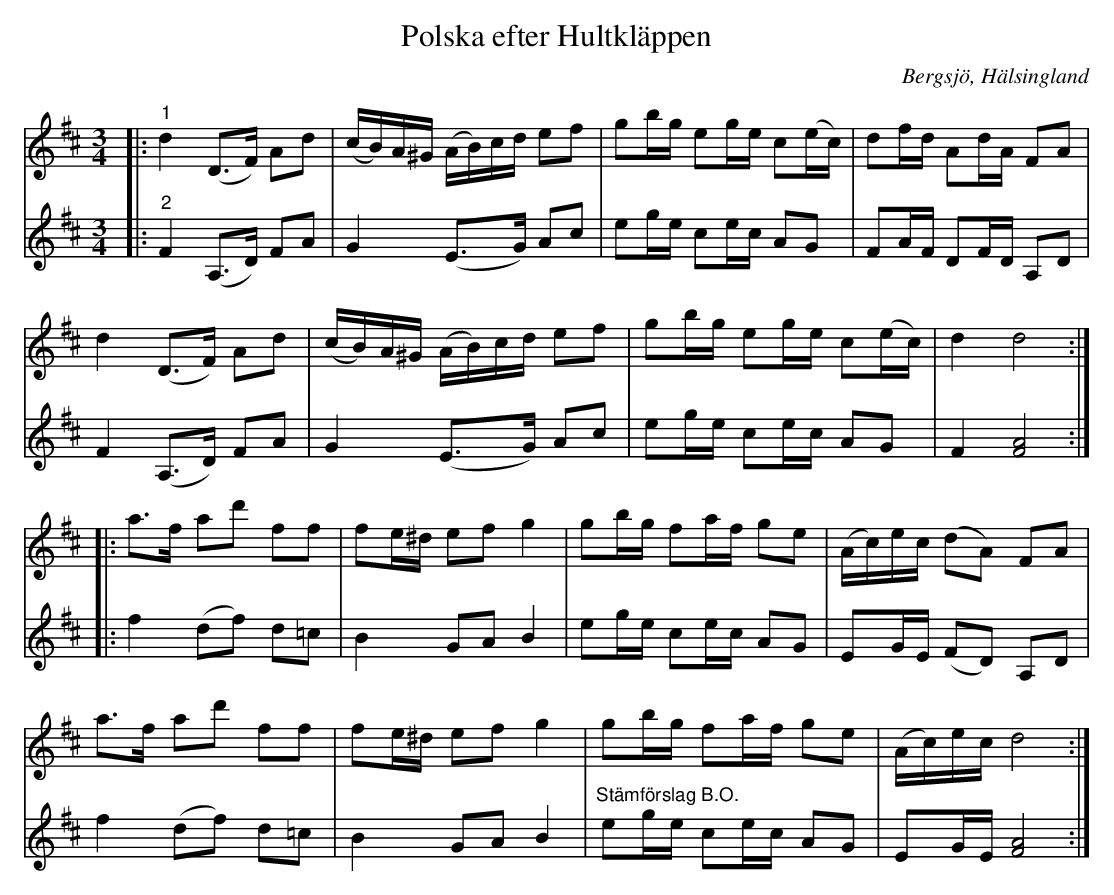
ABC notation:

X:1
T:Polska efter Hultkläppen
O:Bergsjö, Hälsingland
L:1/8
M:3/4
K:D
V:1
|:"^1" d2 (D>F) Ad | (c/B/)A/^G/ (A/B/)c/d/ ef | gb/g/ eg/e/ c(e/c/) | df/d/ Ad/A/ FA |
d2 (D>F) Ad | (c/B/)A/^G/ (A/B/)c/d/ ef | gb/g/ eg/e/ c(e/c/) | d2 d4 ::
a>f ad' ff | fe/^d/ ef g2 | gb/g/ fa/f/ ge | (A/c/)e/c/ (dA) FA |
a>f ad' ff | fe/^d/ ef g2 | gb/g/ fa/f/ ge | (A/c/)e/c/ d4 :|
V:2
|:"^2" F2 (A,>D) FA | G2 (E>G) Ac | eg/e/ ce/c/ AG | FA/F/ DF/D/ A,D | F2 (A,>D) FA | G2 (E>G) Ac |
eg/e/ ce/c/ AG | F2 [FA]4 :: f2 (df) d=c | B2 GA B2 | eg/e/ ce/c/ AG | EG/E/ (FD) A,D |
f2 (df) d=c | B2 GA B2 | "^Stämförslag B.O." eg/e/ ce/c/ AG | EG/E/ [FA]4 :|
